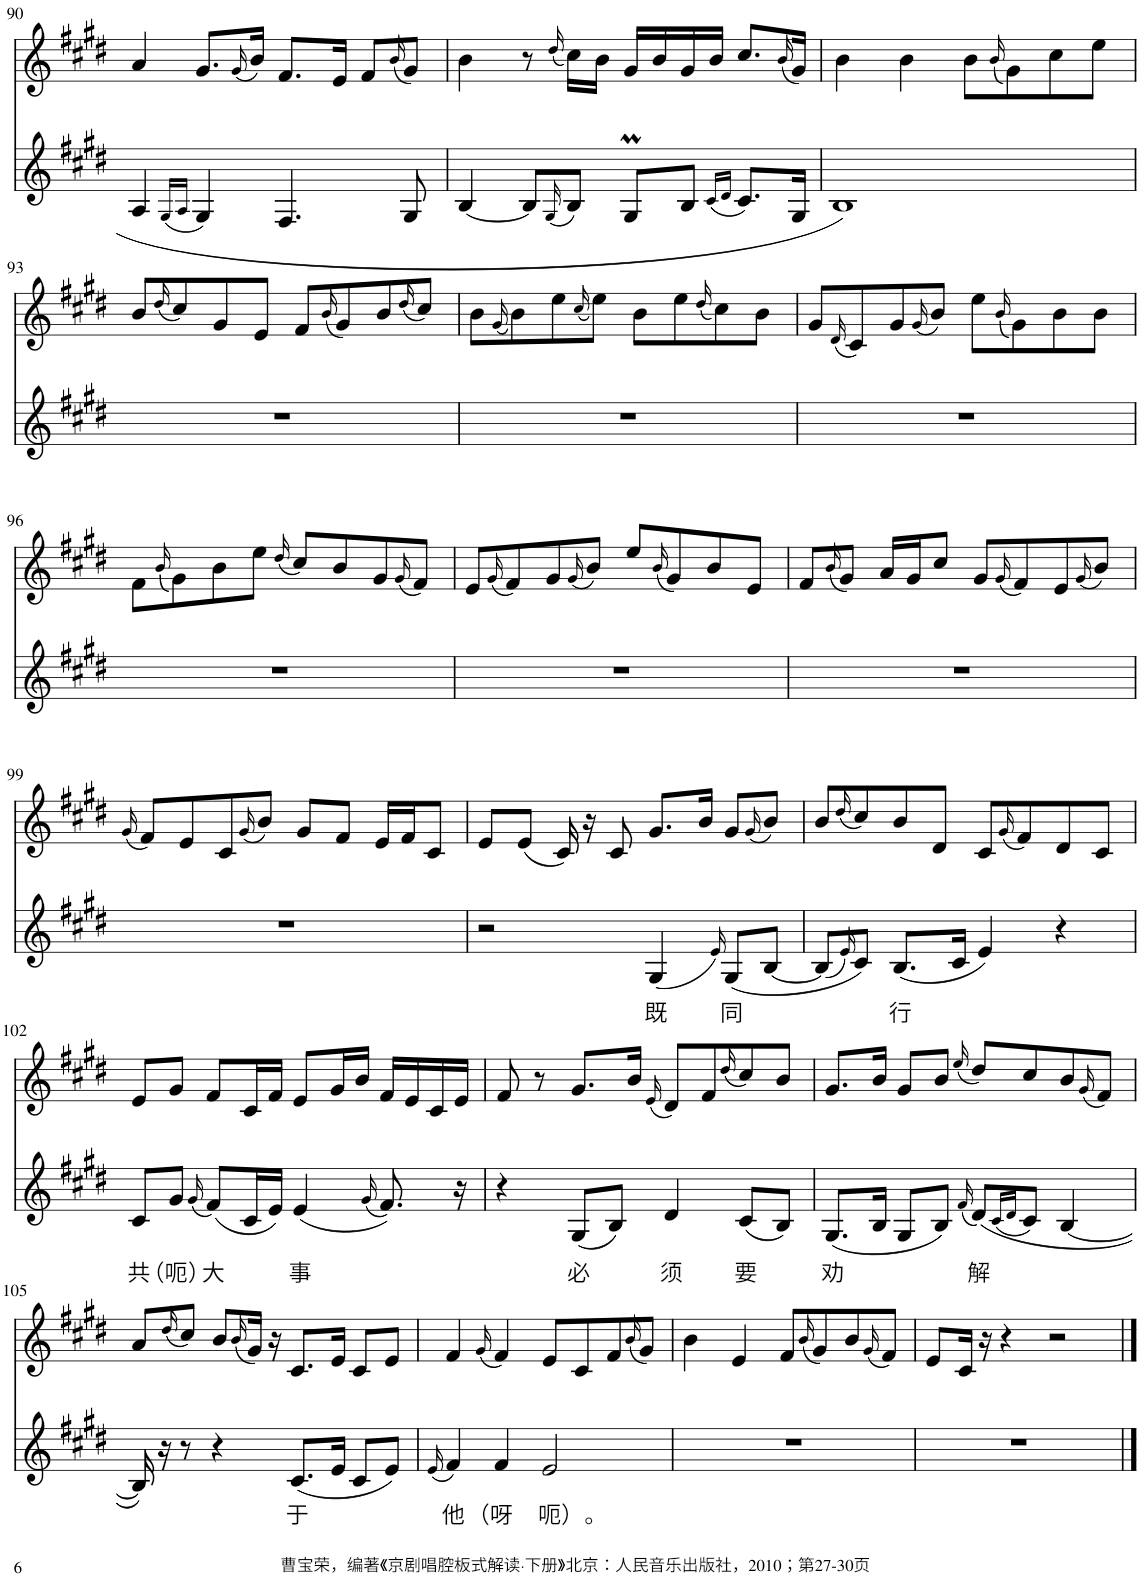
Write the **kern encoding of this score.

**kern	**text	**kern
*part2	*part2	*part1
*staff2	*staff2	*staff1
*I"Piano	*	*I"Piano
*I'Pno	*	*I'Pno
!!LO:PB:g=z
*clefG2	*	*clefG2
*k[f#c#g#d#]	*	*k[f#c#g#d#]
*M4/4	*	*M4/4
=90	=90	=90
4A/	.	4a/
(16qG#/LL	.	.
16qA/JJ	.	.
4G#/)	.	8.g#/L
.	.	(16qg#/
.	.	16b/Jk)
4.F#/	.	8.f#/L
.	.	16e/Jk
.	.	8f#/L
.	.	(16qb/
8G#/	.	8g#/J)
=91	=91	=91
[4B/	.	4b\
8B/L]	.	8r
(16qG#/	.	(16qdd#/
8B/J)	.	16cc#\LL)
.	.	16b\JJ
8G#m/L	.	16g#/LL
.	.	16b/
8B/J	.	16g#/
.	.	16b/JJ
(16qc#/LL	.	.
16qd#/JJ	.	.
8.c#/L)	.	8.cc#/L
.	.	(16qb/
16G#/Jk	.	16g#/Jk)
=92	=92	=92
1B	.	4b\
.	.	4b\
.	.	8b\L
.	.	(16qb/
.	.	8g#\)
.	.	8cc#\
.	.	8ee\J
!!LO:LB:g=z
=93	=93	=93
1r	.	8b/L
.	.	(16qdd#/
.	.	8cc#/)
.	.	8g#/
.	.	8e/J
.	.	8f#/L
.	.	(16qb/
.	.	8g#/)
.	.	8b/
.	.	(16qdd#/
.	.	8cc#/J)
=94	=94	=94
1r	.	8b\L
.	.	(16qg#/
.	.	8b\)
.	.	8ee\
.	.	(16qcc#/
.	.	8ee\J)
.	.	8b\L
.	.	8ee\
.	.	(16qdd#/
.	.	8cc#\)
.	.	8b\J
=95	=95	=95
1r	.	8g#/L
.	.	(16qd#/
.	.	8c#/)
.	.	8g#/
.	.	(16qg#/
.	.	8b/J)
.	.	8ee\L
.	.	(16qb/
.	.	8g#\)
.	.	8b\
.	.	8b\J
!!LO:LB:g=z
=96	=96	=96
1r	.	8f#\L
.	.	(16qb/
.	.	8g#\)
.	.	8b\
.	.	8ee\J
.	.	(16qdd#/
.	.	8cc#/L)
.	.	8b/
.	.	8g#/
.	.	(16qg#/
.	.	8f#/J)
=97	=97	=97
1r	.	8e/L
.	.	(16qg#/
.	.	8f#/)
.	.	8g#/
.	.	(16qg#/
.	.	8b/J)
.	.	8ee/L
.	.	(16qb/
.	.	8g#/)
.	.	8b/
.	.	8e/J
=98	=98	=98
1r	.	8f#/L
.	.	(16qb/
.	.	8g#/J)
.	.	16a/LL
.	.	16g#/J
.	.	8cc#/J
.	.	8g#/L
.	.	(16qg#/
.	.	8f#/)
.	.	8e/
.	.	(16qg#/
.	.	8b/J)
!!LO:LB:g=z
=99	=99	=99
.	.	(16qg#/
1r	.	8f#/L)
.	.	8e/
.	.	8c#/
.	.	(16qg#/
.	.	8b/J)
.	.	8g#/L
.	.	8f#/J
.	.	16e/LL
.	.	16f#/J
.	.	8c#/J
=100	=100	=100
2r	.	8e/L
.	.	(8e/J
.	.	16c#/)
.	.	16r
.	.	8c#/
!	!LO:LY:b	!
(4G#/	既	8.g#/L
.	.	16b/Jk
16qe/)	.	.
!	!LO:LY:b	!
(8G#/L	同	8g#/L
.	.	(16qg#/
[8B/J	.	8b/J)
=101	=101	=101
(8B/L]	.	8b/L
16qe/)	.	(16qdd#/
8c#/J)	.	8cc#/)
!	!LO:LY:b	!
(8.B/L	行	8b/
.	.	8d#/J
16c#/Jk	.	.
4e/)	.	8c#/L
.	.	(16qg#/
.	.	8f#/)
4r	.	8d#/
.	.	8c#/J
!!LO:LB:g=z
=102	=102	=102
!	!LO:LY:b	!
8c#/L	共	8e/L
!	!LO:LY:b	!
8g#/J	（呃）	8g#/J
(16qg#/	.	.
!	!LO:LY:b	!
(8f#/L)	大	8f#/L
16c#/L	.	16c#/L
16e/JJ)	.	16f#/JJ
!	!LO:LY:b	!
(4e/	事	8e/L
.	.	16g#/L
.	.	16b/JJ
(16qg#/	.	.
8.f#/))	.	16f#/LL
.	.	16e/
.	.	16c#/
16r	.	16e/JJ
=103	=103	=103
4r	.	8f#/
.	.	8r
!	!LO:LY:b	!
(8G#/L	必	8.g#/L
8B/J)	.	.
.	.	16b/Jk
.	.	(16qe/
!	!LO:LY:b	!
4d#/	须	8d#/L)
.	.	8f#/
.	.	(16qdd#/
!	!LO:LY:b	!
(8c#/L	要	8cc#/)
8B/J)	.	8b/J
=104	=104	=104
!	!LO:LY:b	!
(8.G#/L	劝	8.g#/L
16B/Jk	.	16b/Jk
8G#/L	.	8g#/L
8B/J)	.	8b/J
(16qf#/	.	(16qee/
!	!LO:LY:b	!
(8d#/L)	解	8dd#/L)
(16qc#/LL	.	.
16qd#/JJ	.	.
8c#/J)	.	8cc#/
[4B/	.	8b/
.	.	(16qg#/
.	.	8f#/J)
!!LO:LB:g=z
=105	=105	=105
16B/])	.	8a/L
16r	.	.
.	.	(16qdd#/
8r	.	8cc#/J)
4r	.	8b/L
.	.	(16qb/
.	.	16g#/Jk)
.	.	16r
!	!LO:LY:b	!
(8.c#/L	于	8.c#/L
16e/Jk	.	16e/Jk
8c#/L	.	8c#/L
8e/J)	.	8e/J
=106	=106	=106
(16qe/	.	.
!	!LO:LY:b	!
4f#/)	他	4f#/
.	.	(16qg#/
!	!LO:LY:b	!
4f#/	（呀	4f#/)
!	!LO:LY:b	!
2e/	呃）。	8e/L
.	.	8c#/
.	.	8f#/
.	.	(16qb/
.	.	8g#/J)
=107	=107	=107
1r	.	4b\
.	.	4e/
.	.	8f#/L
.	.	(16qb/
.	.	8g#/)
.	.	8b/
.	.	(16qg#/
.	.	8f#/J)
=108	=108	=108
1r	.	8e/L
.	.	16c#/Jk
.	.	16r
.	.	4r
.	.	2r
==	==	==
*-	*-	*-
